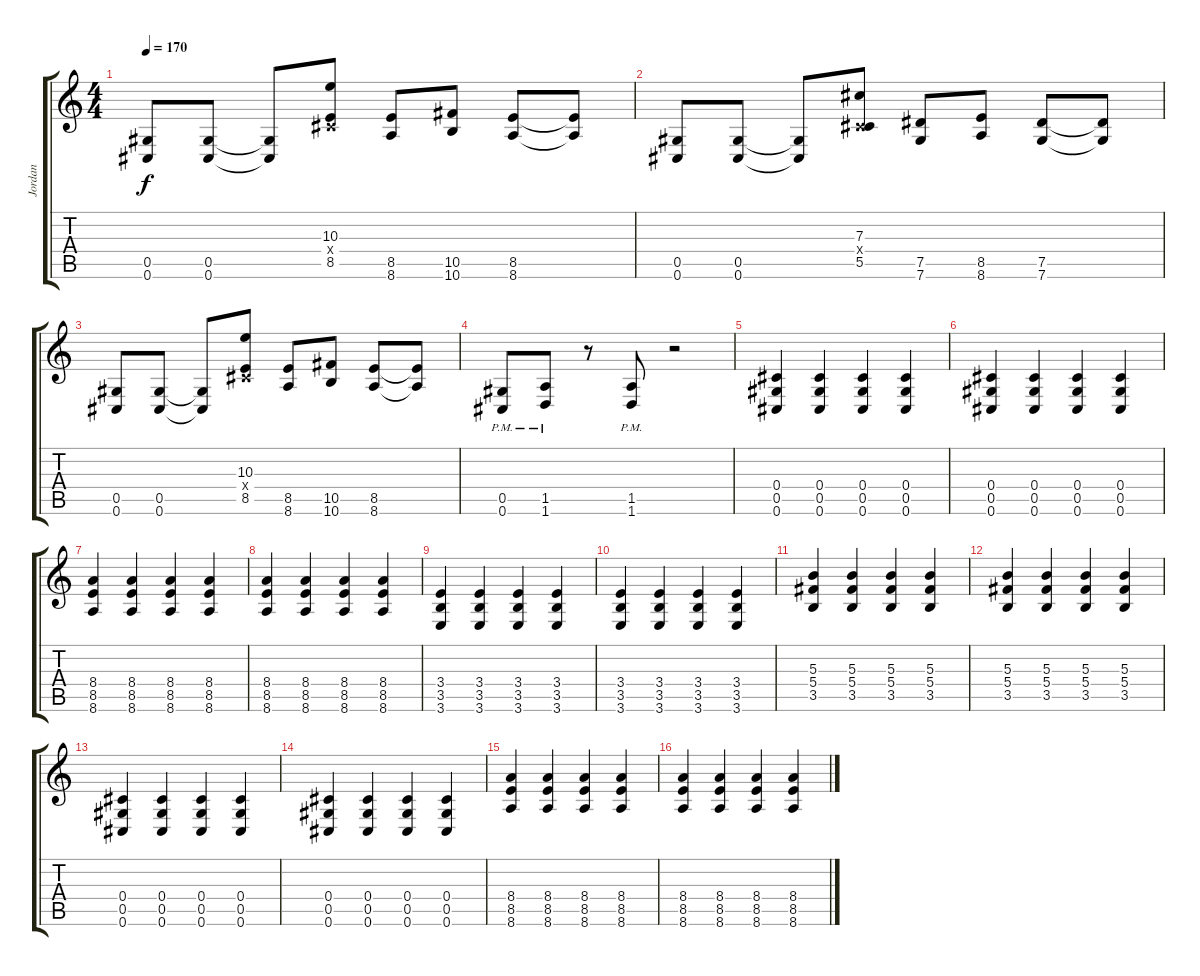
\track ("Jordan" "Jordan") {instrument distortionguitar}
\staff {score tabs}
\tuning (Eb4 Bb3 Gb3 Db3 Ab2 Db2) {hide}
\ts (4 4)
\tempo 170
\clef g2
\ks c
(0.5 0.6).8{dy f} (0.5 0.6).8 (0.5{t} 0.6{t}).8 (10.3 0.4{x} 8.5).8 (8.5 8.6).8 (10.5 10.6).8 (8.5 8.6).8 (8.5{t} 8.6{t}).8 |
(0.5 0.6).8 (0.5 0.6).8 (0.5{t} 0.6{t}).8 (7.3 0.4{x} 5.5).8 (7.5 7.6).8 (8.5 8.6).8 (7.5 7.6).8 (7.5{t} 7.6{t}).8 |
(0.5 0.6).8 (0.5 0.6).8 (0.5{t} 0.6{t}).8 (10.3 0.4{x} 8.5).8 (8.5 8.6).8 (10.5 10.6).8 (8.5 8.6).8 (8.5{t} 8.6{t}).8 |
(0.5{pm} 0.6{pm}).8 (1.5{pm} 1.6{pm}).8 r.8 (1.5{pm} 1.6{pm}).8 r.2 |
(0.4 0.5 0.6).4 (0.4 0.5 0.6).4 (0.4 0.5 0.6).4 (0.4 0.5 0.6).4 |
(0.4 0.5 0.6).4 (0.4 0.5 0.6).4 (0.4 0.5 0.6).4 (0.4 0.5 0.6).4 |
(8.4 8.5 8.6).4 (8.4 8.5 8.6).4 (8.4 8.5 8.6).4 (8.4 8.5 8.6).4 |
(8.4 8.5 8.6).4 (8.4 8.5 8.6).4 (8.4 8.5 8.6).4 (8.4 8.5 8.6).4 |
(3.4 3.5 3.6).4 (3.4 3.5 3.6).4 (3.4 3.5 3.6).4 (3.4 3.5 3.6).4 |
(3.4 3.5 3.6).4 (3.4 3.5 3.6).4 (3.4 3.5 3.6).4 (3.4 3.5 3.6).4 |
(5.3 5.4 3.5).4 (5.3 5.4 3.5).4 (5.3 5.4 3.5).4 (5.3 5.4 3.5).4 |
(5.3 5.4 3.5).4 (5.3 5.4 3.5).4 (5.3 5.4 3.5).4 (5.3 5.4 3.5).4 |
(0.4 0.5 0.6).4 (0.4 0.5 0.6).4 (0.4 0.5 0.6).4 (0.4 0.5 0.6).4 |
(0.4 0.5 0.6).4 (0.4 0.5 0.6).4 (0.4 0.5 0.6).4 (0.4 0.5 0.6).4 |
(8.4 8.5 8.6).4 (8.4 8.5 8.6).4 (8.4 8.5 8.6).4 (8.4 8.5 8.6).4 |
(8.4 8.5 8.6).4 (8.4 8.5 8.6).4 (8.4 8.5 8.6).4 (8.4 8.5 8.6).4
